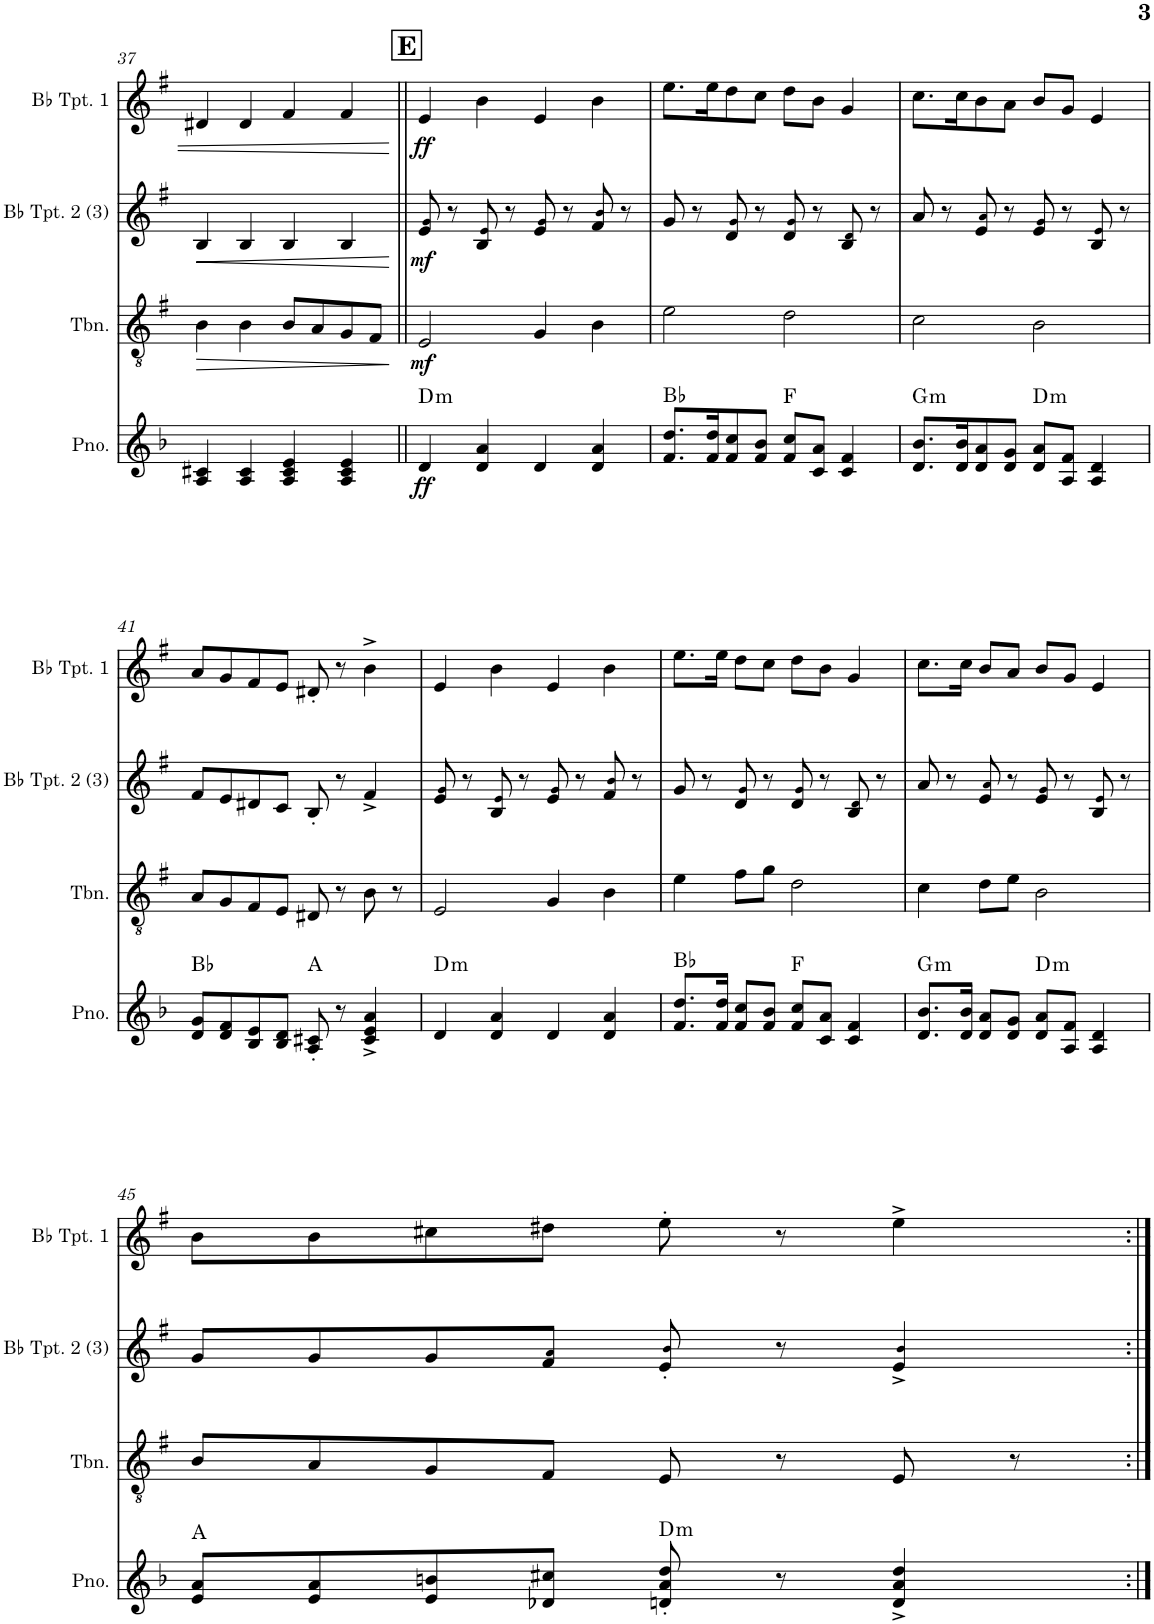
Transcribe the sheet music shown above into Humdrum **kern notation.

**kern	**dynam	**harte	**kern	**dynam	**kern	**dynam	**kern	**dynam
*part4	*part4	*part4	*part3	*part3	*part2	*part2	*part1	*part1
*staff4	*staff4	*	*staff3	*staff3	*staff2	*staff2	*staff1	*staff1
*I"Piano	*	*	*I"Trombone	*	*I"Bb Trumpet 2 (3)	*	*I"Bb Trumpet 1	*
*I'Pno.	*	*	*I'Tbn.	*	*I'Bb Tpt. 2 (3)	*	*I'Bb Tpt. 1	*
!!LO:PB:g=z
*clefG2	*	*	*clefGv2	*	*clefG2	*	*clefG2	*
*	*	*	*Trd1c2	*	*Trd1c2	*	*Trd1c2	*
*k[b-]	*	*	*k[f#]	*	*k[f#]	*	*k[f#]	*
*M4/4	*	*	*M4/4	*	*M4/4	*	*M4/4	*
=37	=37	=37	=37	=37	=37	=37	=37	=37
!	!	!	!	!LO:HP:b	!	!LO:HP:b	!	!
4A/ 4c#X/	.	.	4B\	>	4B/	<	4d#X/	.
4A/ 4c#/	.	.	4B\	.	4B/	.	4d#/	.
4A/ 4c#/ 4e/	.	.	8B/L	.	4B/	.	4f#/	.
.	.	.	8A/	.	.	.	.	.
4A/ 4c#/ 4e/	.	.	8G/	.	4B/	.	4f#/	.
.	.	.	8F#/J	.	.	.	.	.
.	.	.	.	]	.	[	.	.
!!LO:REH:place=s1:a:B:cj:fs=14:t=E
=38||	=38||	=38||	=38||	=38||	=38||	=38||	=38||	=38||
!	!LO:DY:b	!LO:H:kt=m	!	!LO:DY:b	!	!LO:DY:b	!	!LO:DY:b
4d/	ff	D:min	2E/	mf	8e/ 8g!/	mf	4e/	ff
.	.	.	.	.	8r	.	.	.
4d/ 4a/	.	.	.	.	8B/ 8e!/	.	4b\	.
.	.	.	.	.	8r	.	.	.
4d/	.	.	4G/	.	8e/ 8g!/	.	4e/	.
.	.	.	.	.	8r	.	.	.
4d/ 4a/	.	.	4B\	.	8f#/ 8b!/	.	4b\	.
.	.	.	.	.	8r	.	.	.
=39	=39	=39	=39	=39	=39	=39	=39	=39
8.f/ 8.dd/L	.	Bb:maj	2e\	.	8g/	.	8.ee\L	.
.	.	.	.	.	8r	.	.	.
16f/ 16dd/K	.	.	.	.	.	.	16ee\K	.
8f/ 8cc/	.	.	.	.	8d/ 8g!/	.	8dd\	.
8f/ 8b-/J	.	.	.	.	8r	.	8cc\J	.
8f/ 8cc/L	.	F:maj	2d\	.	8d/ 8g!/	.	8dd\L	.
8c/ 8a/J	.	.	.	.	8r	.	8b\J	.
4c/ 4f/	.	.	.	.	8B/ 8d!/	.	4g/	.
.	.	.	.	.	8r	.	.	.
=40	=40	=40	=40	=40	=40	=40	=40	=40
!	!	!LO:H:kt=m	!	!	!	!	!	!
8.d/ 8.b-/L	.	G:min	2c\	.	8a/	.	8.cc\L	.
.	.	.	.	.	8r	.	.	.
16d/ 16b-/K	.	.	.	.	.	.	16cc\K	.
8d/ 8a/	.	.	.	.	8e/ 8a!/	.	8b\	.
8d/ 8g/J	.	.	.	.	8r	.	8a\J	.
!	!	!LO:H:kt=m	!	!	!	!	!	!
8d/ 8a/L	.	D:min	2B\	.	8e/ 8g!/	.	8b/L	.
8A/ 8f/J	.	.	.	.	8r	.	8g/J	.
4A/ 4d/	.	.	.	.	8B/ 8e!/	.	4e/	.
.	.	.	.	.	8r	.	.	.
!!LO:LB:g=z
=41	=41	=41	=41	=41	=41	=41	=41	=41
8d/ 8g/L	.	Bb:maj	8A/L	.	8f#/L	.	8a/L	.
8d/ 8f/	.	.	8G/	.	8e/	.	8g/	.
8B-/ 8e/	.	.	8F#/	.	8d#X/	.	8f#/	.
8B-/ 8d/J	.	.	8E/J	.	8c/J	.	8e/J	.
8A/' 8c#X/'	.	A:maj	8D#X/	.	8B'/	.	8d#X'/	.
8r	.	.	8r	.	8r	.	8r	.
4c#/^ 4e/^ 4a/^	.	.	8B\	.	4f#^/	.	4b^\	.
.	.	.	8r	.	.	.	.	.
=42	=42	=42	=42	=42	=42	=42	=42	=42
!	!	!LO:H:kt=m	!	!	!	!	!	!
4d/	.	D:min	2E/	.	8e/ 8g!/	.	4e/	.
.	.	.	.	.	8r	.	.	.
4d/ 4a/	.	.	.	.	8B/ 8e!/	.	4b\	.
.	.	.	.	.	8r	.	.	.
4d/	.	.	4G/	.	8e/ 8g!/	.	4e/	.
.	.	.	.	.	8r	.	.	.
4d/ 4a/	.	.	4B\	.	8f#/ 8b!/	.	4b\	.
.	.	.	.	.	8r	.	.	.
=43	=43	=43	=43	=43	=43	=43	=43	=43
8.f/ 8.dd/L	.	Bb:maj	4e\	.	8g/	.	8.ee\L	.
.	.	.	.	.	8r	.	.	.
16f/ 16dd/Jk	.	.	.	.	.	.	16ee\Jk	.
8f/ 8cc/L	.	.	8f#\L	.	8d/ 8g!/	.	8dd\L	.
8f/ 8b-/J	.	.	8g\J	.	8r	.	8cc\J	.
8f/ 8cc/L	.	F:maj	2d\	.	8d/ 8g!/	.	8dd\L	.
8c/ 8a/J	.	.	.	.	8r	.	8b\J	.
4c/ 4f/	.	.	.	.	8B/ 8d!/	.	4g/	.
.	.	.	.	.	8r	.	.	.
=44	=44	=44	=44	=44	=44	=44	=44	=44
!	!	!LO:H:kt=m	!	!	!	!	!	!
8.d/ 8.b-/L	.	G:min	4c\	.	8a/	.	8.cc\L	.
.	.	.	.	.	8r	.	.	.
16d/ 16b-/Jk	.	.	.	.	.	.	16cc\Jk	.
8d/ 8a/L	.	.	8d\L	.	8e/ 8a!/	.	8b/L	.
8d/ 8g/J	.	.	8e\J	.	8r	.	8a/J	.
!	!	!LO:H:kt=m	!	!	!	!	!	!
8d/ 8a/L	.	D:min	2B\	.	8e/ 8g!/	.	8b/L	.
8A/ 8f/J	.	.	.	.	8r	.	8g/J	.
4A/ 4d/	.	.	.	.	8B/ 8e!/	.	4e/	.
.	.	.	.	.	8r	.	.	.
!!LO:LB:g=z
=45	=45	=45	=45	=45	=45	=45	=45	=45
8e/ 8a/L	.	A:maj	8B/L	.	8g/L	.	8b\L	.
8e/ 8a/	.	.	8A/	.	8g/	.	8b\	.
8e/ 8bn/	.	.	8G/	.	8g/	.	8cc#X\	.
8d-X/ 8cc#X/J	.	.	8F#/J	.	8f#/ 8a!/J	.	8dd#X\J	.
!	!	!LO:H:kt=m	!	!	!	!	!	!
8dn/' 8a/' 8dd/'	.	D:min	8E/	.	8e/' 8b!/'	.	8ee'\	.
8r	.	.	8r	.	8r	.	8r	.
4d/^ 4a/^ 4dd/^	.	.	8E/	.	4e/^ 4b!/^	.	4ee^\	.
.	.	.	8r	.	.	.	.	.
=:|!	=:|!	=:|!	=:|!	=:|!	=:|!	=:|!	=:|!	=:|!
*-	*-	*-	*-	*-	*-	*-	*-	*-
